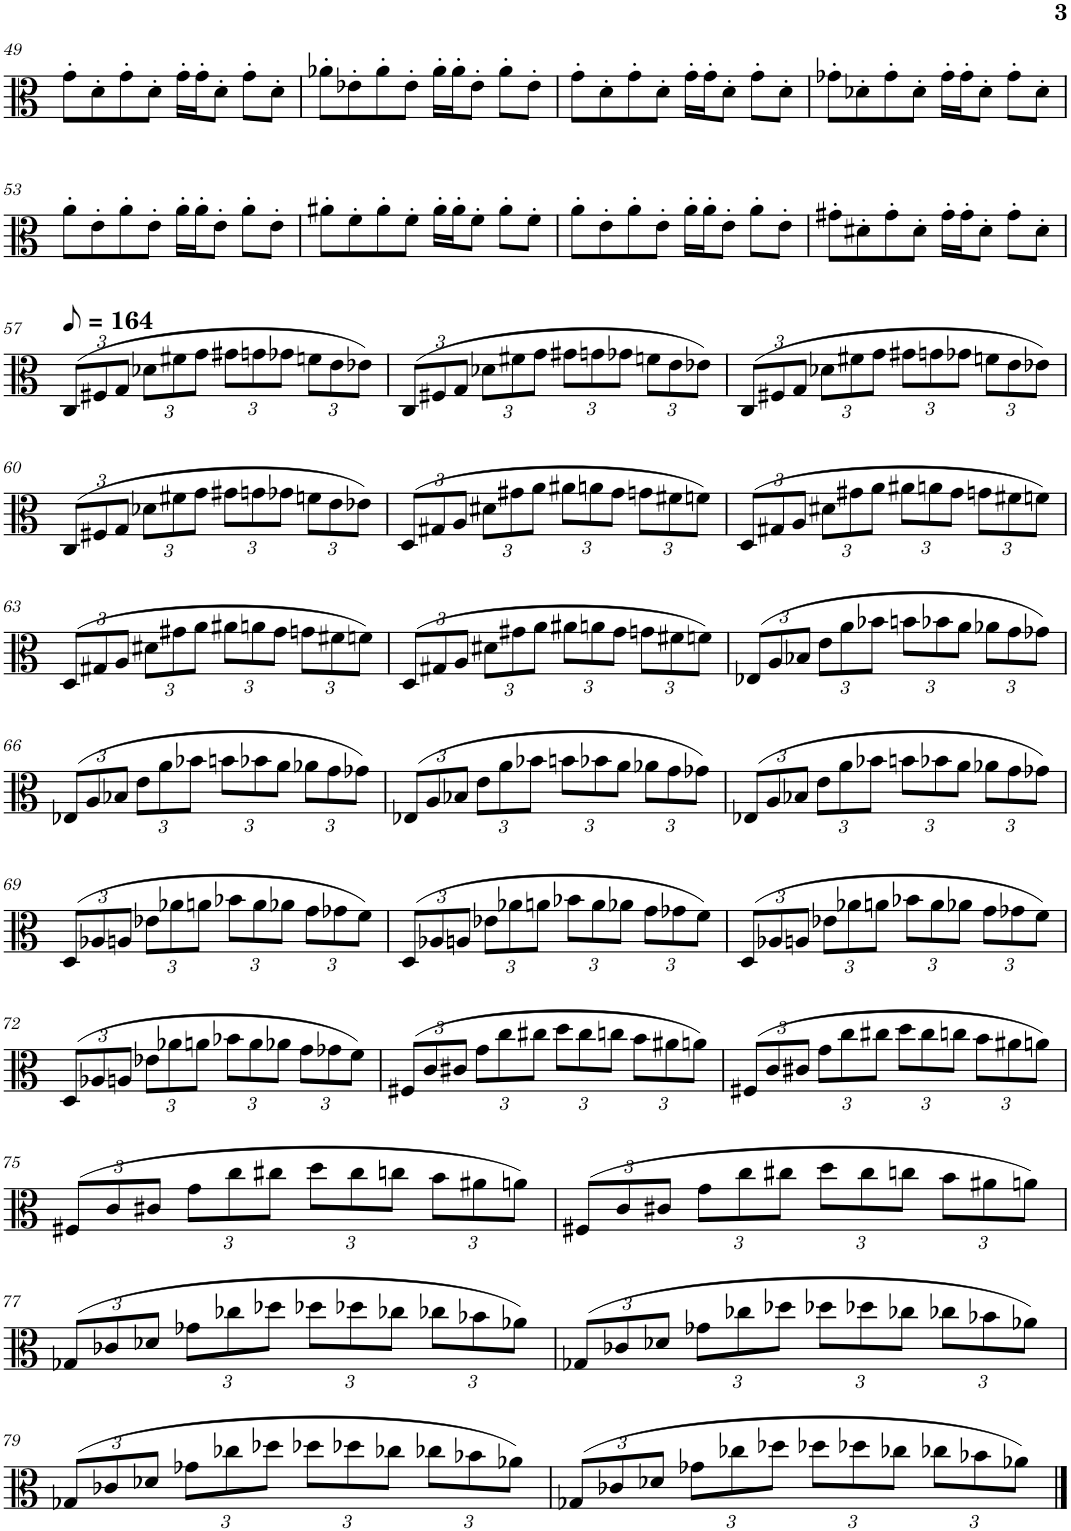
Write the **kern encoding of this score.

**kern
*part1
*staff1
*I"Viola
*I'Vla.
!!LO:PB:g=z
*clefC3
*k[]
*M4/4
*met(c)
=49
8g'\L
8d'\
8g'\
8d'\J
16g'\LL
16g'\J
8d'\J
8g'\L
8d'\J
=50
8a-X'\L
8e-X'\
8a-'\
8e-'\J
16a-'\LL
16a-'\J
8e-'\J
8a-'\L
8e-'\J
=51
8g'\L
8d'\
8g'\
8d'\J
16g'\LL
16g'\J
8d'\J
8g'\L
8d'\J
=52
8g-X'\L
8d-X'\
8g-'\
8d-'\J
16g-'\LL
16g-'\J
8d-'\J
8g-'\L
8d-'\J
!!LO:LB:g=z
=53
8a'\L
8e'\
8a'\
8e'\J
16a'\LL
16a'\J
8e'\J
8a'\L
8e'\J
=54
8a#X'\L
8f'\
8a#'\
8f'\J
16a#'\LL
16a#'\J
8f'\J
8a#'\L
8f'\J
=55
8a'\L
8e'\
8a'\
8e'\J
16a'\LL
16a'\J
8e'\J
8a'\L
8e'\J
=56
8g#X'\L
8d#X'\
8g#'\
8d#'\J
16g#'\LL
16g#'\J
8d#'\J
8g#'\L
8d#'\J
!!LO:LB:g=z
=57
*Xbrackettup
*MM82
(12C/L
12F#X/
12G/J
12d-X\L
12f#X\
12g\J
12g#X\L
12gn\
12g-X\J
12fn\L
12e\
12e-X\J)
=58
(12C/L
12F#X/
12G/J
12d-X\L
12f#X\
12g\J
12g#X\L
12gn\
12g-X\J
12fn\L
12e\
12e-X\J)
=59
(12C/L
12F#X/
12G/J
12d-X\L
12f#X\
12g\J
12g#X\L
12gn\
12g-X\J
12fn\L
12e\
12e-X\J)
!!LO:LB:g=z
=60
(12C/L
12F#X/
12G/J
12d-X\L
12f#X\
12g\J
12g#X\L
12gn\
12g-X\J
12fn\L
12e\
12e-X\J)
=61
(12D/L
12G#X/
12A/J
12d#X\L
12g#X\
12a\J
12a#X\L
12an\
12g#\J
12gn\L
12f#X\
12fn\J)
=62
(12D/L
12G#X/
12A/J
12d#X\L
12g#X\
12a\J
12a#X\L
12an\
12g#\J
12gn\L
12f#X\
12fn\J)
!!LO:LB:g=z
=63
(12D/L
12G#X/
12A/J
12d#X\L
12g#X\
12a\J
12a#X\L
12an\
12g#\J
12gn\L
12f#X\
12fn\J)
=64
(12D/L
12G#X/
12A/J
12d#X\L
12g#X\
12a\J
12a#X\L
12an\
12g#\J
12gn\L
12f#X\
12fn\J)
=65
(12E-X/L
12A/
12B-X/J
12e\L
12a\
12b-X\J
12bn\L
12b-X\
12a\J
12a-X\L
12g\
12g-X\J)
!!LO:LB:g=z
=66
(12E-X/L
12A/
12B-X/J
12e\L
12a\
12b-X\J
12bn\L
12b-X\
12a\J
12a-X\L
12g\
12g-X\J)
=67
(12E-X/L
12A/
12B-X/J
12e\L
12a\
12b-X\J
12bn\L
12b-X\
12a\J
12a-X\L
12g\
12g-X\J)
=68
(12E-X/L
12A/
12B-X/J
12e\L
12a\
12b-X\J
12bn\L
12b-X\
12a\J
12a-X\L
12g\
12g-X\J)
!!LO:LB:g=z
=69
(12D/L
12A-X/
12An/J
12e-X\L
12a-X\
12an\J
12b-X\L
12a\
12a-X\J
12g\L
12g-X\
12f\J)
=70
(12D/L
12A-X/
12An/J
12e-X\L
12a-X\
12an\J
12b-X\L
12a\
12a-X\J
12g\L
12g-X\
12f\J)
=71
(12D/L
12A-X/
12An/J
12e-X\L
12a-X\
12an\J
12b-X\L
12a\
12a-X\J
12g\L
12g-X\
12f\J)
!!LO:LB:g=z
=72
(12D/L
12A-X/
12An/J
12e-X\L
12a-X\
12an\J
12b-X\L
12a\
12a-X\J
12g\L
12g-X\
12f\J)
=73
(12F#X/L
12c/
12c#X/J
12g\L
12cc\
12cc#X\J
12dd\L
12cc#\
12ccn\J
12b\L
12a#X\
12an\J)
=74
(12F#X/L
12c/
12c#X/J
12g\L
12cc\
12cc#X\J
12dd\L
12cc#\
12ccn\J
12b\L
12a#X\
12an\J)
!!LO:LB:g=z
=75
(12F#X/L
12c/
12c#X/J
12g\L
12cc\
12cc#X\J
12dd\L
12cc#\
12ccn\J
12b\L
12a#X\
12an\J)
=76
(12F#X/L
12c/
12c#X/J
12g\L
12cc\
12cc#X\J
12dd\L
12cc#\
12ccn\J
12b\L
12a#X\
12an\J)
!!LO:LB:g=z
=77
(12G-X/L
12c-X/
12d-X/J
12g-X\L
12cc-X\
12dd-X\J
12dd-X\L
12dd-X\
12cc-X\J
12cc-X\L
12b-X\
12a-X\J)
=78
(12G-X/L
12c-X/
12d-X/J
12g-X\L
12cc-X\
12dd-X\J
12dd-X\L
12dd-X\
12cc-X\J
12cc-X\L
12b-X\
12a-X\J)
!!LO:LB:g=z
=79
(12G-X/L
12c-X/
12d-X/J
12g-X\L
12cc-X\
12dd-X\J
12dd-X\L
12dd-X\
12cc-X\J
12cc-X\L
12b-X\
12a-X\J)
=80
(12G-X/L
12c-X/
12d-X/J
12g-X\L
12cc-X\
12dd-X\J
12dd-X\L
12dd-X\
12cc-X\J
12cc-X\L
12b-X\
12a-X\J)
==
*-
